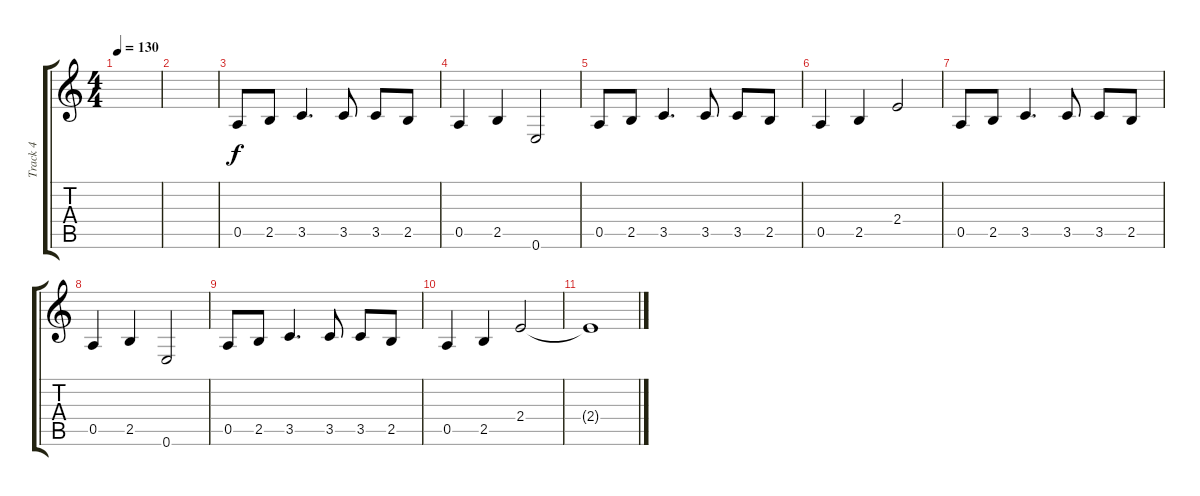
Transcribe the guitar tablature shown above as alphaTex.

\track ("Track 4" "Track 4") {instrument electricguitarclean}
\staff {score tabs}
\tuning (E4 B3 G3 D3 A2 E2) {hide}
\ts (4 4)
\tempo 130
\clef g2
\ks c
|
|
0.5.8 2.5.8 3.5.4{d} 3.5.8 3.5.8 2.5.8 |
0.5.4 2.5.4 0.6.2 |
0.5.8 2.5.8 3.5.4{d} 3.5.8 3.5.8 2.5.8 |
0.5.4 2.5.4 2.4.2 |
0.5.8 2.5.8 3.5.4{d} 3.5.8 3.5.8 2.5.8 |
0.5.4 2.5.4 0.6.2 |
0.5.8 2.5.8 3.5.4{d} 3.5.8 3.5.8 2.5.8 |
0.5.4 2.5.4 2.4.2 |
2.4{t}.1
